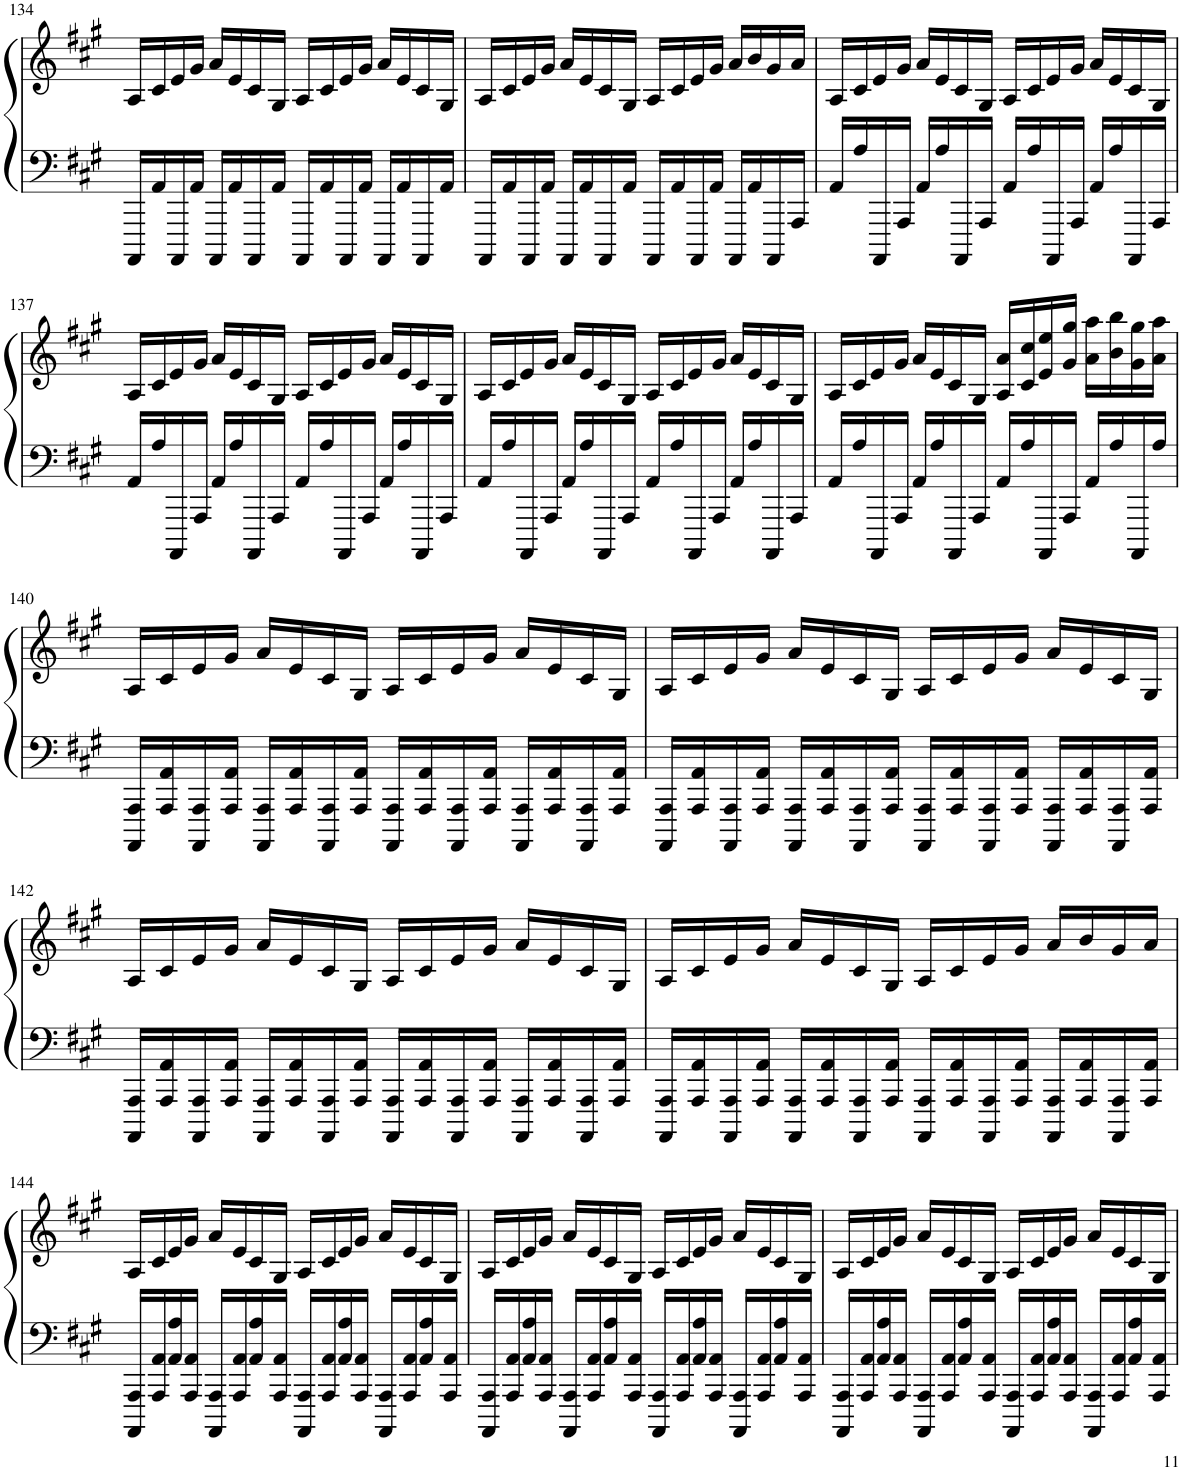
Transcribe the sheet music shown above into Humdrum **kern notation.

**kern	**kern
*part1	*part1
*staff2	*staff1
*I"Piano	*
*I'Pno.	*
!!LO:PB:g=z
*clefF4	*clefG2
*k[f#c#g#]	*k[f#c#g#]
*M4/4	*M4/4
=134	=134
16AAAA/LL	16A/LL
16AA/	16c#/
16AAAA/	16e/
16AA/JJ	16g#/JJ
16AAAA/LL	16a/LL
16AA/	16e/
16AAAA/	16c#/
16AA/JJ	16G#/JJ
16AAAA/LL	16A/LL
16AA/	16c#/
16AAAA/	16e/
16AA/JJ	16g#/JJ
16AAAA/LL	16a/LL
16AA/	16e/
16AAAA/	16c#/
16AA/JJ	16G#/JJ
=135	=135
16AAAA/LL	16A/LL
16AA/	16c#/
16AAAA/	16e/
16AA/JJ	16g#/JJ
16AAAA/LL	16a/LL
16AA/	16e/
16AAAA/	16c#/
16AA/JJ	16G#/JJ
16AAAA/LL	16A/LL
16AA/	16c#/
16AAAA/	16e/
16AA/JJ	16g#/JJ
16AAAA/LL	16a/LL
16AA/	16b/
16AAAA/	16g#/
16AAA/JJ	16a/JJ
=136	=136
16AA/LL	16A/LL
16A/	16c#/
16AAAA/	16e/
16AAA/JJ	16g#/JJ
16AA/LL	16a/LL
16A/	16e/
16AAAA/	16c#/
16AAA/JJ	16G#/JJ
16AA/LL	16A/LL
16A/	16c#/
16AAAA/	16e/
16AAA/JJ	16g#/JJ
16AA/LL	16a/LL
16A/	16e/
16AAAA/	16c#/
16AAA/JJ	16G#/JJ
!!LO:LB:g=z
=137	=137
16AA/LL	16A/LL
16A/	16c#/
16AAAA/	16e/
16AAA/JJ	16g#/JJ
16AA/LL	16a/LL
16A/	16e/
16AAAA/	16c#/
16AAA/JJ	16G#/JJ
16AA/LL	16A/LL
16A/	16c#/
16AAAA/	16e/
16AAA/JJ	16g#/JJ
16AA/LL	16a/LL
16A/	16e/
16AAAA/	16c#/
16AAA/JJ	16G#/JJ
=138	=138
16AA/LL	16A/LL
16A/	16c#/
16AAAA/	16e/
16AAA/JJ	16g#/JJ
16AA/LL	16a/LL
16A/	16e/
16AAAA/	16c#/
16AAA/JJ	16G#/JJ
16AA/LL	16A/LL
16A/	16c#/
16AAAA/	16e/
16AAA/JJ	16g#/JJ
16AA/LL	16a/LL
16A/	16e/
16AAAA/	16c#/
16AAA/JJ	16G#/JJ
=139	=139
16AA/LL	16A/LL
16A/	16c#/
16AAAA/	16e/
16AAA/JJ	16g#/JJ
16AA/LL	16a/LL
16A/	16e/
16AAAA/	16c#/
16AAA/JJ	16G#/JJ
16AA/LL	16A/ 16a/LL
16A/	16c#/ 16cc#/
16AAAA/	16e/ 16ee/
16AAA/JJ	16g#/ 16gg#/JJ
16AA/LL	16a\ 16aa\LL
16A/	16b\ 16bb\
16AAAA/	16g#\ 16gg#\
16A/JJ	16a\ 16aa\JJ
!!LO:LB:g=z
=140	=140
16AAAA/ 16AAA/LL	16A/LL
16AAA/ 16AA/	16c#/
16AAAA/ 16AAA/	16e/
16AAA/ 16AA/JJ	16g#/JJ
16AAAA/ 16AAA/LL	16a/LL
16AAA/ 16AA/	16e/
16AAAA/ 16AAA/	16c#/
16AAA/ 16AA/JJ	16G#/JJ
16AAAA/ 16AAA/LL	16A/LL
16AAA/ 16AA/	16c#/
16AAAA/ 16AAA/	16e/
16AAA/ 16AA/JJ	16g#/JJ
16AAAA/ 16AAA/LL	16a/LL
16AAA/ 16AA/	16e/
16AAAA/ 16AAA/	16c#/
16AAA/ 16AA/JJ	16G#/JJ
=141	=141
16AAAA/ 16AAA/LL	16A/LL
16AAA/ 16AA/	16c#/
16AAAA/ 16AAA/	16e/
16AAA/ 16AA/JJ	16g#/JJ
16AAAA/ 16AAA/LL	16a/LL
16AAA/ 16AA/	16e/
16AAAA/ 16AAA/	16c#/
16AAA/ 16AA/JJ	16G#/JJ
16AAAA/ 16AAA/LL	16A/LL
16AAA/ 16AA/	16c#/
16AAAA/ 16AAA/	16e/
16AAA/ 16AA/JJ	16g#/JJ
16AAAA/ 16AAA/LL	16a/LL
16AAA/ 16AA/	16e/
16AAAA/ 16AAA/	16c#/
16AAA/ 16AA/JJ	16G#/JJ
!!LO:LB:g=z
=142	=142
16AAAA/ 16AAA/LL	16A/LL
16AAA/ 16AA/	16c#/
16AAAA/ 16AAA/	16e/
16AAA/ 16AA/JJ	16g#/JJ
16AAAA/ 16AAA/LL	16a/LL
16AAA/ 16AA/	16e/
16AAAA/ 16AAA/	16c#/
16AAA/ 16AA/JJ	16G#/JJ
16AAAA/ 16AAA/LL	16A/LL
16AAA/ 16AA/	16c#/
16AAAA/ 16AAA/	16e/
16AAA/ 16AA/JJ	16g#/JJ
16AAAA/ 16AAA/LL	16a/LL
16AAA/ 16AA/	16e/
16AAAA/ 16AAA/	16c#/
16AAA/ 16AA/JJ	16G#/JJ
=143	=143
16AAAA/ 16AAA/LL	16A/LL
16AAA/ 16AA/	16c#/
16AAAA/ 16AAA/	16e/
16AAA/ 16AA/JJ	16g#/JJ
16AAAA/ 16AAA/LL	16a/LL
16AAA/ 16AA/	16e/
16AAAA/ 16AAA/	16c#/
16AAA/ 16AA/JJ	16G#/JJ
16AAAA/ 16AAA/LL	16A/LL
16AAA/ 16AA/	16c#/
16AAAA/ 16AAA/	16e/
16AAA/ 16AA/JJ	16g#/JJ
16AAAA/ 16AAA/LL	16a/LL
16AAA/ 16AA/	16b/
16AAAA/ 16AAA/	16g#/
16AAA/ 16AA/JJ	16a/JJ
!!LO:LB:g=z
=144	=144
16AAAA/ 16AAA/LL	16A/LL
16AAA/ 16AA/	16c#/
16AA/ 16A/	16e/
16AAA/ 16AA/JJ	16g#/JJ
16AAAA/ 16AAA/LL	16a/LL
16AAA/ 16AA/	16e/
16AA/ 16A/	16c#/
16AAA/ 16AA/JJ	16G#/JJ
16AAAA/ 16AAA/LL	16A/LL
16AAA/ 16AA/	16c#/
16AA/ 16A/	16e/
16AAA/ 16AA/JJ	16g#/JJ
16AAAA/ 16AAA/LL	16a/LL
16AAA/ 16AA/	16e/
16AA/ 16A/	16c#/
16AAA/ 16AA/JJ	16G#/JJ
=145	=145
16AAAA/ 16AAA/LL	16A/LL
16AAA/ 16AA/	16c#/
16AA/ 16A/	16e/
16AAA/ 16AA/JJ	16g#/JJ
16AAAA/ 16AAA/LL	16a/LL
16AAA/ 16AA/	16e/
16AA/ 16A/	16c#/
16AAA/ 16AA/JJ	16G#/JJ
16AAAA/ 16AAA/LL	16A/LL
16AAA/ 16AA/	16c#/
16AA/ 16A/	16e/
16AAA/ 16AA/JJ	16g#/JJ
16AAAA/ 16AAA/LL	16a/LL
16AAA/ 16AA/	16e/
16AA/ 16A/	16c#/
16AAA/ 16AA/JJ	16G#/JJ
=146	=146
16AAAA/ 16AAA/LL	16A/LL
16AAA/ 16AA/	16c#/
16AA/ 16A/	16e/
16AAA/ 16AA/JJ	16g#/JJ
16AAAA/ 16AAA/LL	16a/LL
16AAA/ 16AA/	16e/
16AA/ 16A/	16c#/
16AAA/ 16AA/JJ	16G#/JJ
16AAAA/ 16AAA/LL	16A/LL
16AAA/ 16AA/	16c#/
16AA/ 16A/	16e/
16AAA/ 16AA/JJ	16g#/JJ
16AAAA/ 16AAA/LL	16a/LL
16AAA/ 16AA/	16e/
16AA/ 16A/	16c#/
16AAA/ 16AA/JJ	16G#/JJ
=	=
*-	*-
